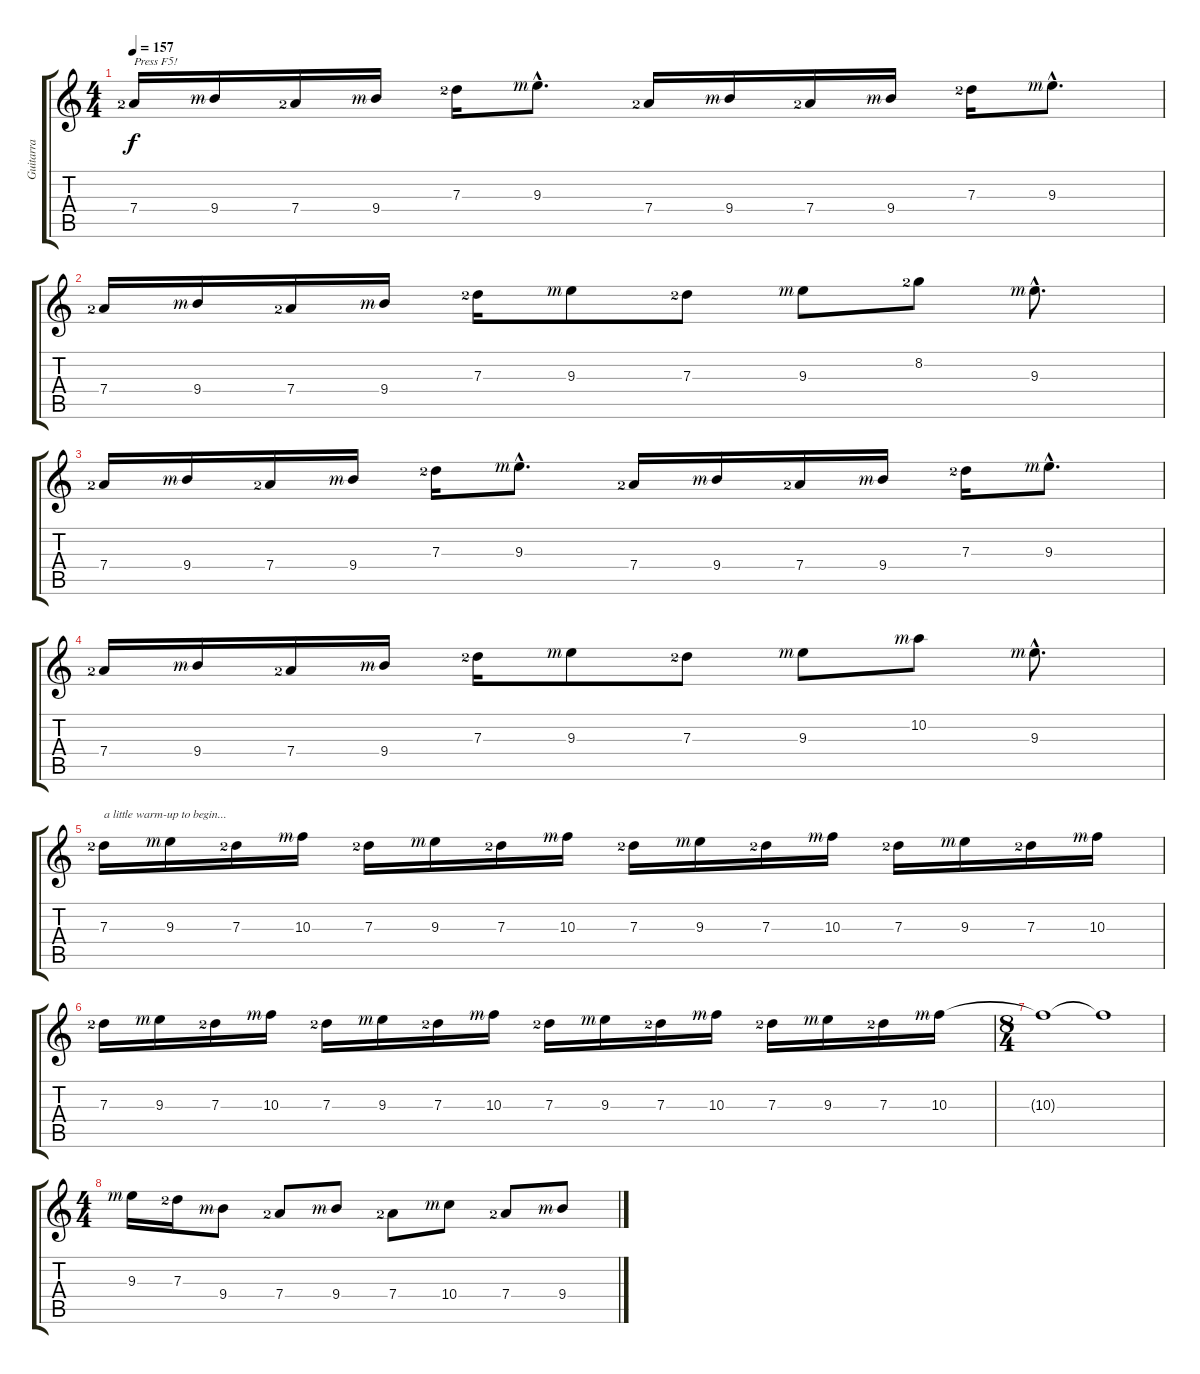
\track ("Guitarra" "Guitarra") {instrument electricguitarjazz}
\staff {score tabs}
\tuning (E4 B3 G3 D3 A2 E2) {hide}
\ts (4 4)
\tempo 157
\clef g2
\ks c
7.4{lf 3}.16{txt "Press F5!" dy f instrument electricguitarjazz} 9.4{rf 3}.16 7.4{lf 3}.16 9.4{rf 3}.16 7.3{lf 3}.16 9.3{hac rf 3}.8{d} 7.4{lf 3}.16 9.4{rf 3}.16 7.4{lf 3}.16 9.4{rf 3}.16 7.3{lf 3}.16 9.3{hac rf 3}.8{d} |
7.4{lf 3}.16 9.4{rf 3}.16 7.4{lf 3}.16 9.4{rf 3}.16 7.3{lf 3}.16 9.3{rf 3}.8 7.3{lf 3}.8 9.3{rf 3}.8 8.2{lf 3}.8 9.3{hac rf 3}.8{d} |
7.4{lf 3}.16 9.4{rf 3}.16 7.4{lf 3}.16 9.4{rf 3}.16 7.3{lf 3}.16 9.3{hac rf 3}.8{d} 7.4{lf 3}.16 9.4{rf 3}.16 7.4{lf 3}.16 9.4{rf 3}.16 7.3{lf 3}.16 9.3{hac rf 3}.8{d} |
7.4{lf 3}.16 9.4{rf 3}.16 7.4{lf 3}.16 9.4{rf 3}.16 7.3{lf 3}.16 9.3{rf 3}.8 7.3{lf 3}.8 9.3{rf 3}.8 10.2{rf 3}.8 9.3{hac rf 3}.8{d} |
7.3{lf 3}.16{txt "a little warm-up to begin..."} 9.3{rf 3}.16 7.3{lf 3}.16 10.3{rf 3}.16 7.3{lf 3}.16 9.3{rf 3}.16 7.3{lf 3}.16 10.3{rf 3}.16 7.3{lf 3}.16 9.3{rf 3}.16 7.3{lf 3}.16 10.3{rf 3}.16 7.3{lf 3}.16 9.3{rf 3}.16 7.3{lf 3}.16 10.3{rf 3}.16 |
7.3{lf 3}.16 9.3{rf 3}.16 7.3{lf 3}.16 10.3{rf 3}.16 7.3{lf 3}.16 9.3{rf 3}.16 7.3{lf 3}.16 10.3{rf 3}.16 7.3{lf 3}.16 9.3{rf 3}.16 7.3{lf 3}.16 10.3{rf 3}.16 7.3{lf 3}.16 9.3{rf 3}.16 7.3{lf 3}.16 10.3{rf 3}.16 |
\ts (8 4)
10.3{t}.1 10.3{t}.1 |
\ts (4 4)
9.3{rf 3}.16 7.3{lf 3}.16 9.4{rf 3}.8 7.4{lf 3}.8 9.4{rf 3}.8 7.4{lf 3}.8 10.4{rf 3}.8 7.4{lf 3}.8 9.4{rf 3}.8
